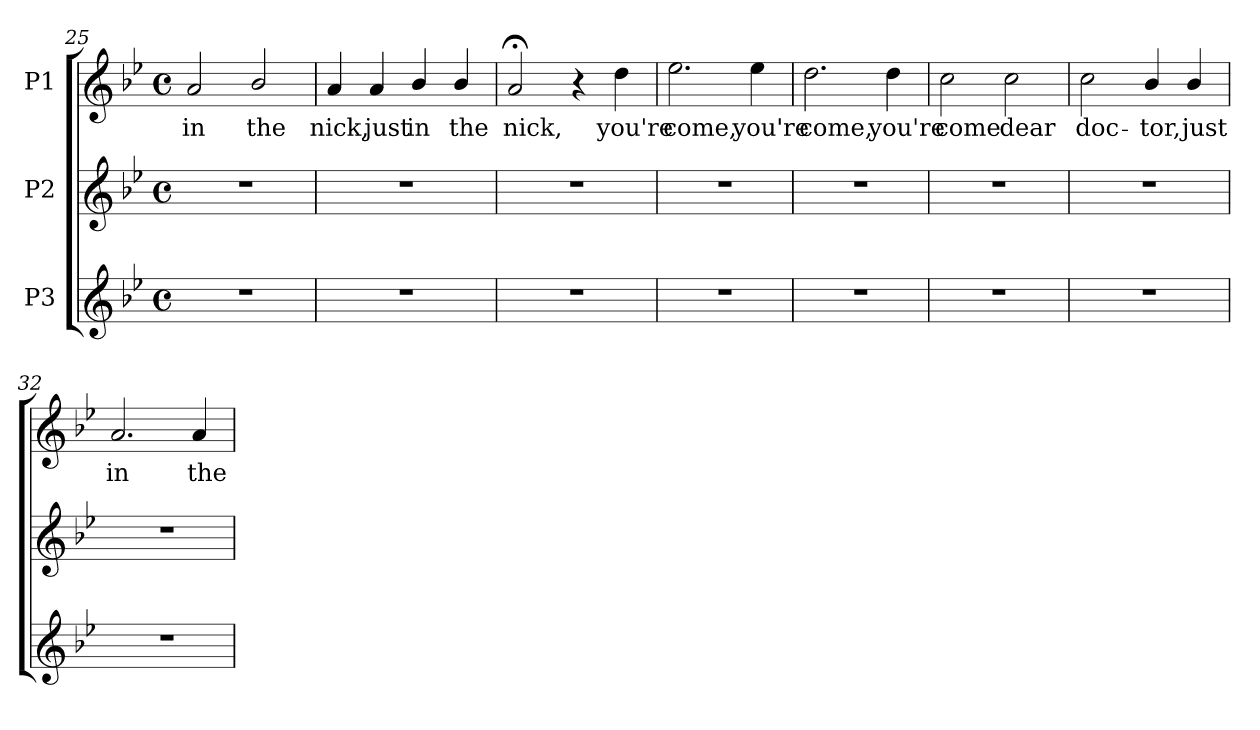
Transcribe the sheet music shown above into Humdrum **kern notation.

**kern	**kern	**kern	**text
*part3	*part2	*part1	*part1
*staff3	*staff2	*staff1	*staff1
*I"P3	*I"P2	*I"P1	*
*clefG2	*clefG2	*clefG2	*
*k[b-e-]	*k[b-e-]	*k[b-e-]	*
*B-:	*B-:	*B-:	*
*M4/4	*M4/4	*M4/4	*
*met(c)	*met(c)	*met(c)	*
=25	=25	=25	=25
!	!	!	!LO:LY:b:color=#000000
1r	1r	2ai/	in
!	!	!	!LO:LY:b:color=#000000
.	.	2b-i/	the
=26	=26	=26	=26
!	!	!	!LO:LY:b:color=#000000
1r	1r	4ai/	nick,
!	!	!	!LO:LY:b:color=#000000
.	.	4ai/	just
!	!	!	!LO:LY:b:color=#000000
.	.	4b-i/	in
!	!	!	!LO:LY:b:color=#000000
.	.	4b-i/	the
!!LO:LB:g=z
=27	=27	=27	=27
!	!	!	!LO:LY:b:color=#000000
1r	1r	2a;i/	nick,
.	.	4r	.
!	!	!	!LO:LY:b:color=#000000
.	.	4ddi\	you're
=28	=28	=28	=28
!	!	!	!LO:LY:b:color=#000000
1r	1r	2.ee-i\	come,
!	!	!	!LO:LY:b:color=#000000
.	.	4ee-i\	you're
=29	=29	=29	=29
!	!	!	!LO:LY:b:color=#000000
1r	1r	2.ddi\	come,
!	!	!	!LO:LY:b:color=#000000
.	.	4ddi\	you're
=30	=30	=30	=30
!	!	!	!LO:LY:b:color=#000000
1r	1r	2cci\	come
!	!	!	!LO:LY:b:color=#000000
.	.	2cci\	dear
=31	=31	=31	=31
!	!	!	!LO:LY:b:color=#000000
1r	1r	2cci\	doc-
!	!	!	!LO:LY:b:color=#000000
.	.	4b-i/	-tor,
!	!	!	!LO:LY:b:color=#000000
.	.	4b-i/	just
=32	=32	=32	=32
!	!	!	!LO:LY:b:color=#000000
1r	1r	2.ai/	in
!	!	!	!LO:LY:b:color=#000000
.	.	4ai/	the
=	=	=	=
*-	*-	*-	*-
